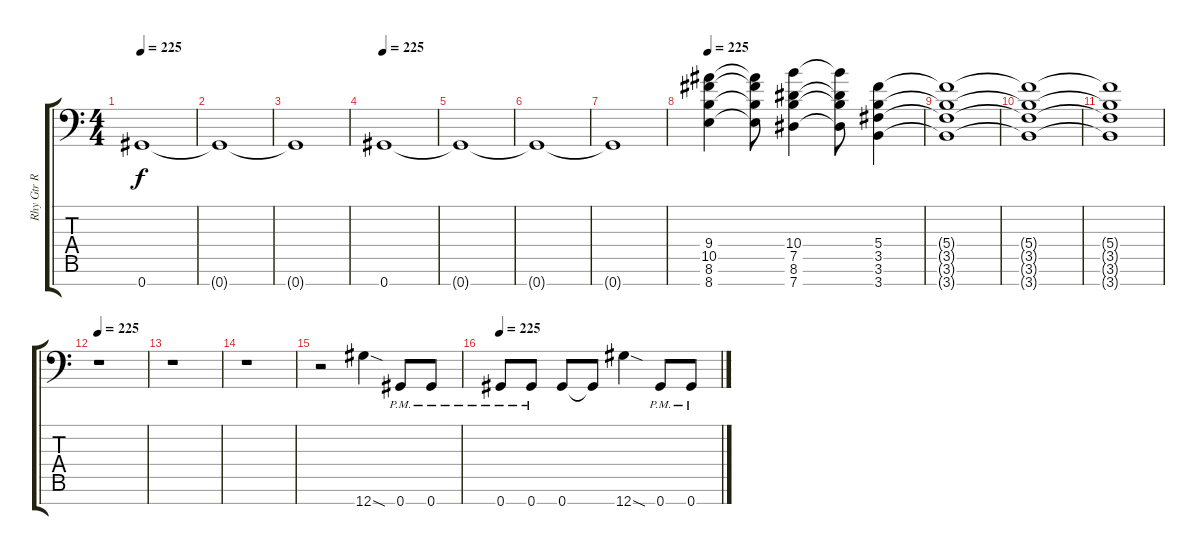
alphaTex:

\track ("Rhy Gtr R" "Rhy Gtr R") {instrument overdrivenguitar}
\staff {score tabs}
\tuning (Db4 Ab3 Eb3 Db3 Ab2 Eb2 Ab1) {hide}
\ts (4 4)
\tempo 225
\clef f4
\ks c
0.7{t}.1{dy f} |
0.7{t}.1 |
0.7{t}.1 |
\tempo 225
0.7.1 |
0.7{t}.1 |
0.7{t}.1 |
0.7{t}.1 |
\tempo 225
(9.4 10.5 8.6 8.7).4 (9.4{t} 10.5{t} 8.6{t} 8.7{t}).8 (10.4 7.5 8.6 7.7).4 (10.4{t} 7.5{t} 8.6{t} 7.7{t}).8 (5.4 3.5 3.6 3.7).4 |
(5.4{t} 3.5{t} 3.6{t} 3.7{t}).1{volume 0} |
(5.4{t} 3.5{t} 3.6{t} 3.7{t}).1 |
(5.4{t} 3.5{t} 3.6{t} 3.7{t}).1 |
\tempo 225
r.1 |
r.1{volume 0} |
r.1 |
r.2{volume 13} 12.7{sod}.4 0.7{pm}.8 0.7{pm}.8 |
\tempo 225
0.7{pm}.8{volume 13} 0.7{pm}.8 0.7.8 0.7{t}.8 12.7{sod}.4 0.7{pm}.8 0.7{pm}.8
